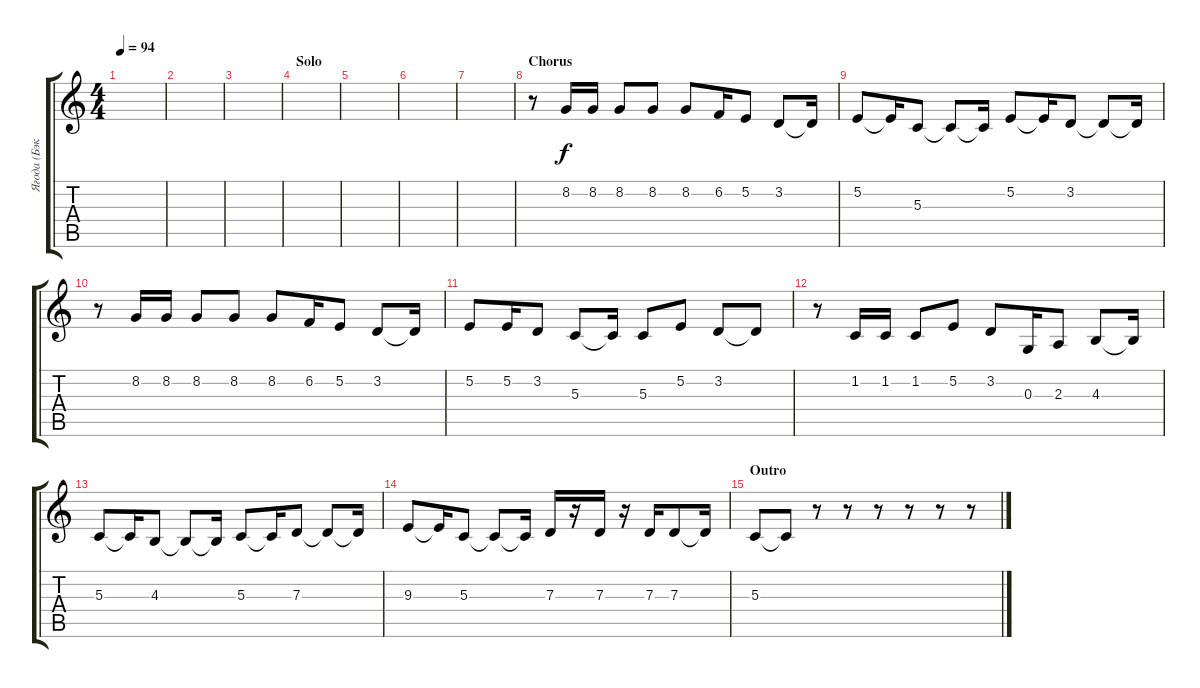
\track ("Ягода (Бэк-вокал)" "Ягода (Бэк") {instrument choiraahs}
\staff {score tabs}
\tuning (E4 B3 G3 D3 A2 E2) {hide}
\ts (4 4)
\tempo 94
\clef g2
\ks c
|
|
|
\section ("" "Solo")
|
|
|
|
\section ("" "Chorus")
r.8 8.2.16 8.2.16 8.2.8 8.2.8 8.2.8 6.2.16 5.2.8 3.2.8 3.2{t}.16 |
5.2.8 5.2{t}.16 5.3.8 5.3{t}.8 5.3{t}.16 5.2.8 5.2{t}.16 3.2.8 3.2{t}.8 3.2{t}.16 |
r.8 8.2.16 8.2.16 8.2.8 8.2.8 8.2.8 6.2.16 5.2.8 3.2.8 3.2{t}.16 |
5.2.8 5.2.16 3.2.8 5.3.8 5.3{t}.16 5.3.8 5.2.8 3.2.8 3.2{t}.8 |
r.8 1.2.16 1.2.16 1.2.8 5.2.8 3.2.8 0.3.16 2.3.8 4.3.8 4.3{t}.16 |
5.3.8 5.3{t}.16 4.3.8 4.3{t}.8 4.3{t}.16 5.3.8 5.3{t}.16 7.3.8 7.3{t}.8 7.3{t}.16 |
9.3.8 9.3{t}.16 5.3.8 5.3{t}.8 5.3{t}.16 7.3.16 r.16 7.3.16 r.16 7.3.16 7.3.8 7.3{t}.16 |
\section ("" "Outro")
5.3.8 5.3{t}.8 r.8 r.8 r.8 r.8 r.8 r.8
